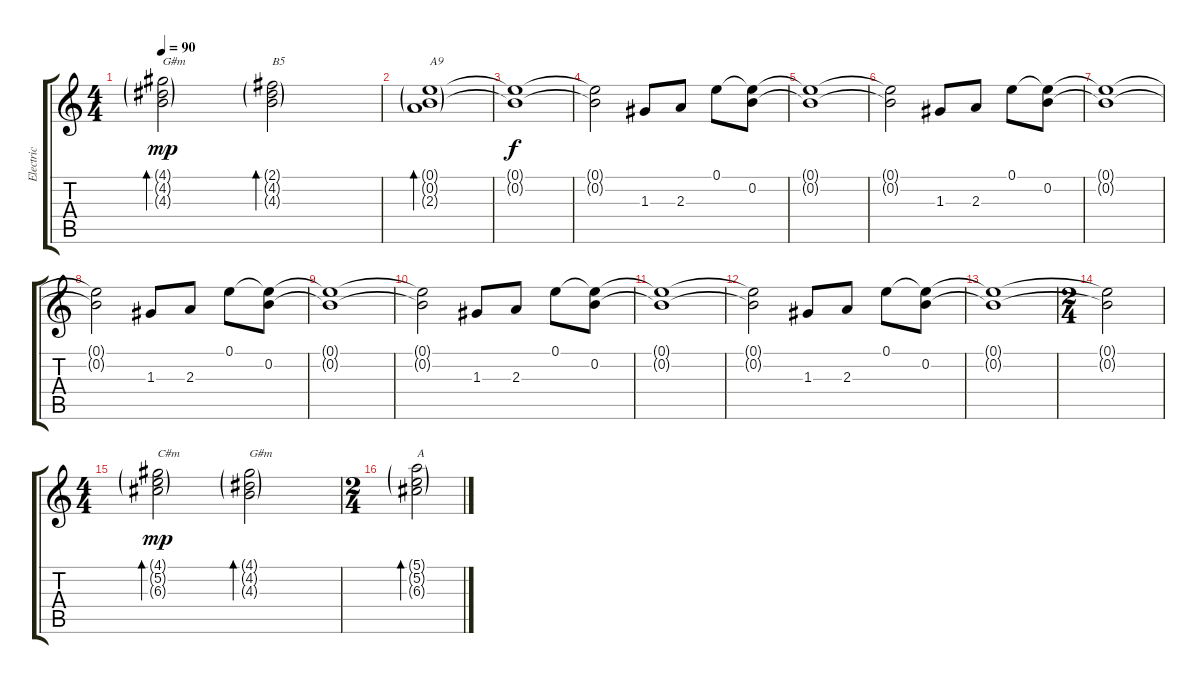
\track ("Electric" "Electric") {instrument overdrivenguitar}
\staff {score tabs}
\tuning (E4 B3 G3 D3 A2 E2) {hide}
\ts (4 4)
\tempo 90
\clef g2
\ks c
(4.1{g} 4.2{g} 4.3{g}).2{bd 60 txt "G#m" dy mp} (2.1{g} 4.2{g} 4.3{g}).2{bd 60 txt "B5"} |
(0.1{g} 0.2{g} 2.3{g}).1{bd 60 txt "A9"} |
(0.1{t} 0.2{t}).1{dy f} |
(0.1{t} 0.2{t}).2 1.3.8 2.3.8 0.1.8 (0.1{t} 0.2).8 |
(0.1{t} 0.2{t}).1 |
(0.1{t} 0.2{t}).2 1.3.8 2.3.8 0.1.8 (0.1{t} 0.2).8 |
(0.1{t} 0.2{t}).1 |
(0.1{t} 0.2{t}).2 1.3.8 2.3.8 0.1.8 (0.1{t} 0.2).8 |
(0.1{t} 0.2{t}).1 |
(0.1{t} 0.2{t}).2 1.3.8 2.3.8 0.1.8 (0.1{t} 0.2).8 |
(0.1{t} 0.2{t}).1 |
(0.1{t} 0.2{t}).2 1.3.8 2.3.8 0.1.8 (0.1{t} 0.2).8 |
(0.1{t} 0.2{t}).1 |
\ts (2 4)
(0.1{t} 0.2{t}).2 |
\ts (4 4)
(4.1{g} 5.2{g} 6.3{g}).2{bd 60 txt "C#m" dy mp} (4.1{g} 4.2{g} 4.3{g}).2{bd 60 txt "G#m"} |
\ts (2 4)
(5.1{g} 5.2{g} 6.3{g}).2{bd 60 txt "A"}
